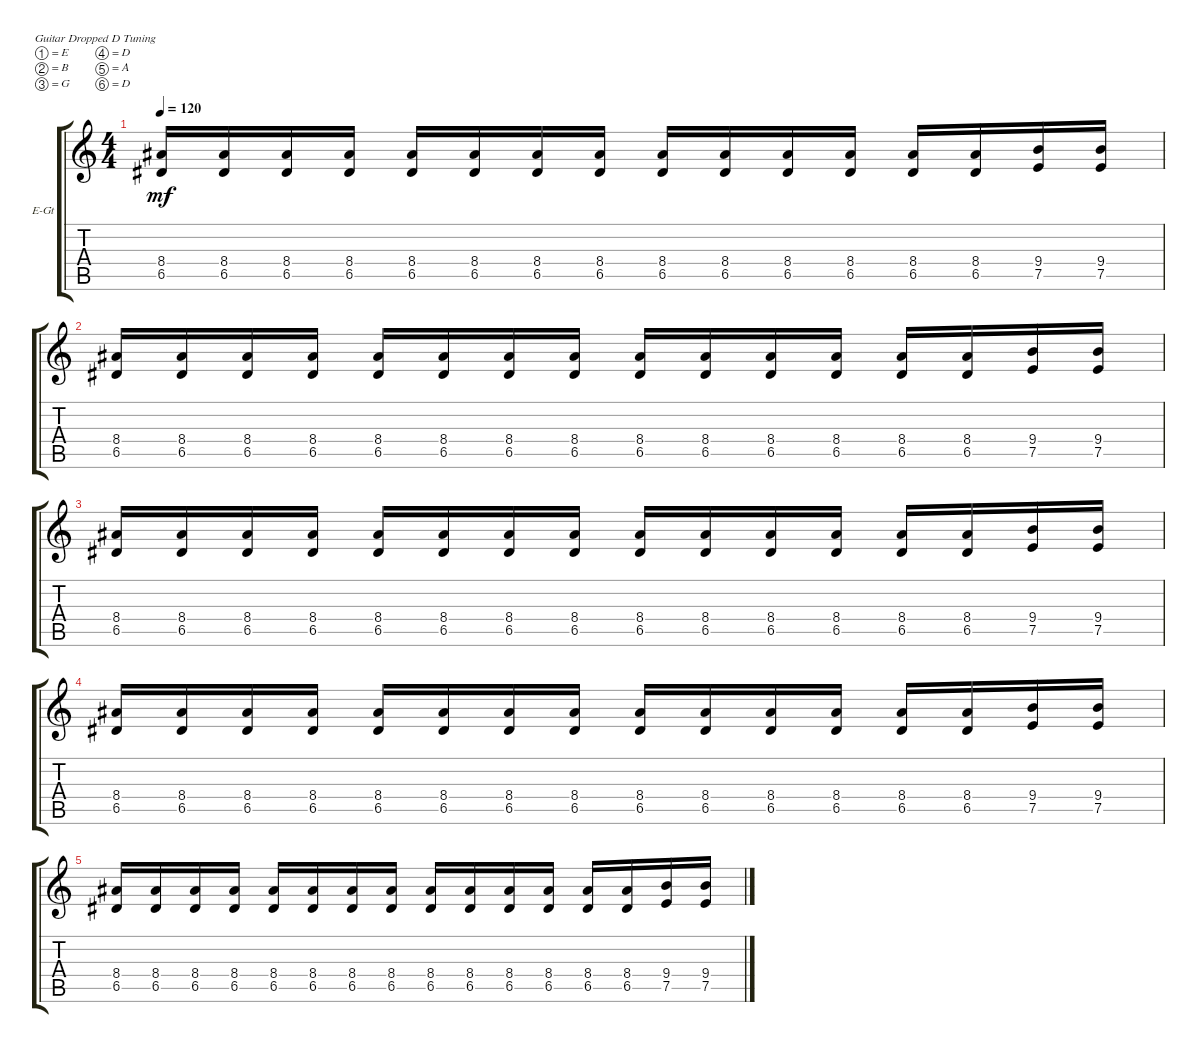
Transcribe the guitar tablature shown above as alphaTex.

\defaultSystemsLayout 4
\bracketExtendMode groupsimilarinstruments
\firstSystemTrackNameOrientation horizontal
\otherSystemsTrackNameOrientation horizontal
\track ("Electric Guitar" "E-Gt") {instrument distortionguitar}
\staff {score tabs}
\tuning (E4 B3 G3 D3 A2 D2)
\ts (4 4)
\tempo 120
\clef g2
\scale
0.333333
\ks c
(6.5 8.4).16{dy mf} (6.5 8.4).16 (6.5 8.4).16 (6.5 8.4).16 (6.5 8.4).16 (6.5 8.4).16 (6.5 8.4).16 (6.5 8.4).16 (6.5 8.4).16 (6.5 8.4).16 (6.5 8.4).16 (6.5 8.4).16 (6.5 8.4).16 (6.5 8.4).16 (9.4 7.5).16 (9.4 7.5).16 |
\scale
0.333333 (6.5 8.4).16 (6.5 8.4).16 (6.5 8.4).16 (6.5 8.4).16 (6.5 8.4).16 (6.5 8.4).16 (6.5 8.4).16 (6.5 8.4).16 (6.5 8.4).16 (6.5 8.4).16 (6.5 8.4).16 (6.5 8.4).16 (6.5 8.4).16 (6.5 8.4).16 (9.4 7.5).16 (9.4 7.5).16 |
\scale
0.333333 (6.5 8.4).16 (6.5 8.4).16 (6.5 8.4).16 (6.5 8.4).16 (6.5 8.4).16 (6.5 8.4).16 (6.5 8.4).16 (6.5 8.4).16 (6.5 8.4).16 (6.5 8.4).16 (6.5 8.4).16 (6.5 8.4).16 (6.5 8.4).16 (6.5 8.4).16 (9.4 7.5).16 (9.4 7.5).16 |
\scale
0.333333 (6.5 8.4).16 (6.5 8.4).16 (6.5 8.4).16 (6.5 8.4).16 (6.5 8.4).16 (6.5 8.4).16 (6.5 8.4).16 (6.5 8.4).16 (6.5 8.4).16 (6.5 8.4).16 (6.5 8.4).16 (6.5 8.4).16 (6.5 8.4).16 (6.5 8.4).16 (9.4 7.5).16 (9.4 7.5).16 |
\scale
0.333333 (6.5 8.4).16 (6.5 8.4).16 (6.5 8.4).16 (6.5 8.4).16 (6.5 8.4).16 (6.5 8.4).16 (6.5 8.4).16 (6.5 8.4).16 (6.5 8.4).16 (6.5 8.4).16 (6.5 8.4).16 (6.5 8.4).16 (6.5 8.4).16 (6.5 8.4).16 (9.4 7.5).16 (9.4 7.5).16 |
\scale
0.333333 |
\scale
0.333333
